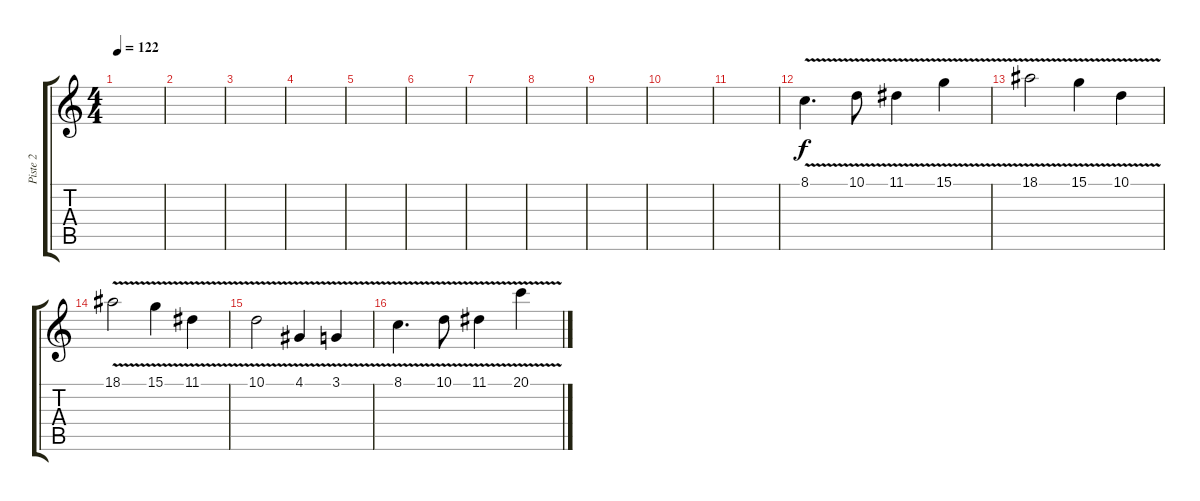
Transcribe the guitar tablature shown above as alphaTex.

\track ("Piste 2" "Piste 2") {instrument piccolo}
\staff {score tabs}
\tuning (E4 B3 G3 D3 A2 E2) {hide}
\ts (4 4)
\tempo 122
\clef g2
\ks c
|
|
|
|
|
|
|
|
|
|
|
8.1{v}.4{d} 10.1{v}.8 11.1{v}.4 15.1{v}.4 |
18.1{v}.2 15.1{v}.4 10.1{v}.4 |
18.1{v}.2 15.1{v}.4 11.1{v}.4 |
10.1{v}.2 4.1{v}.4 3.1{v}.4 |
8.1{v}.4{d} 10.1{v}.8 11.1{v}.4 20.1{v}.4
